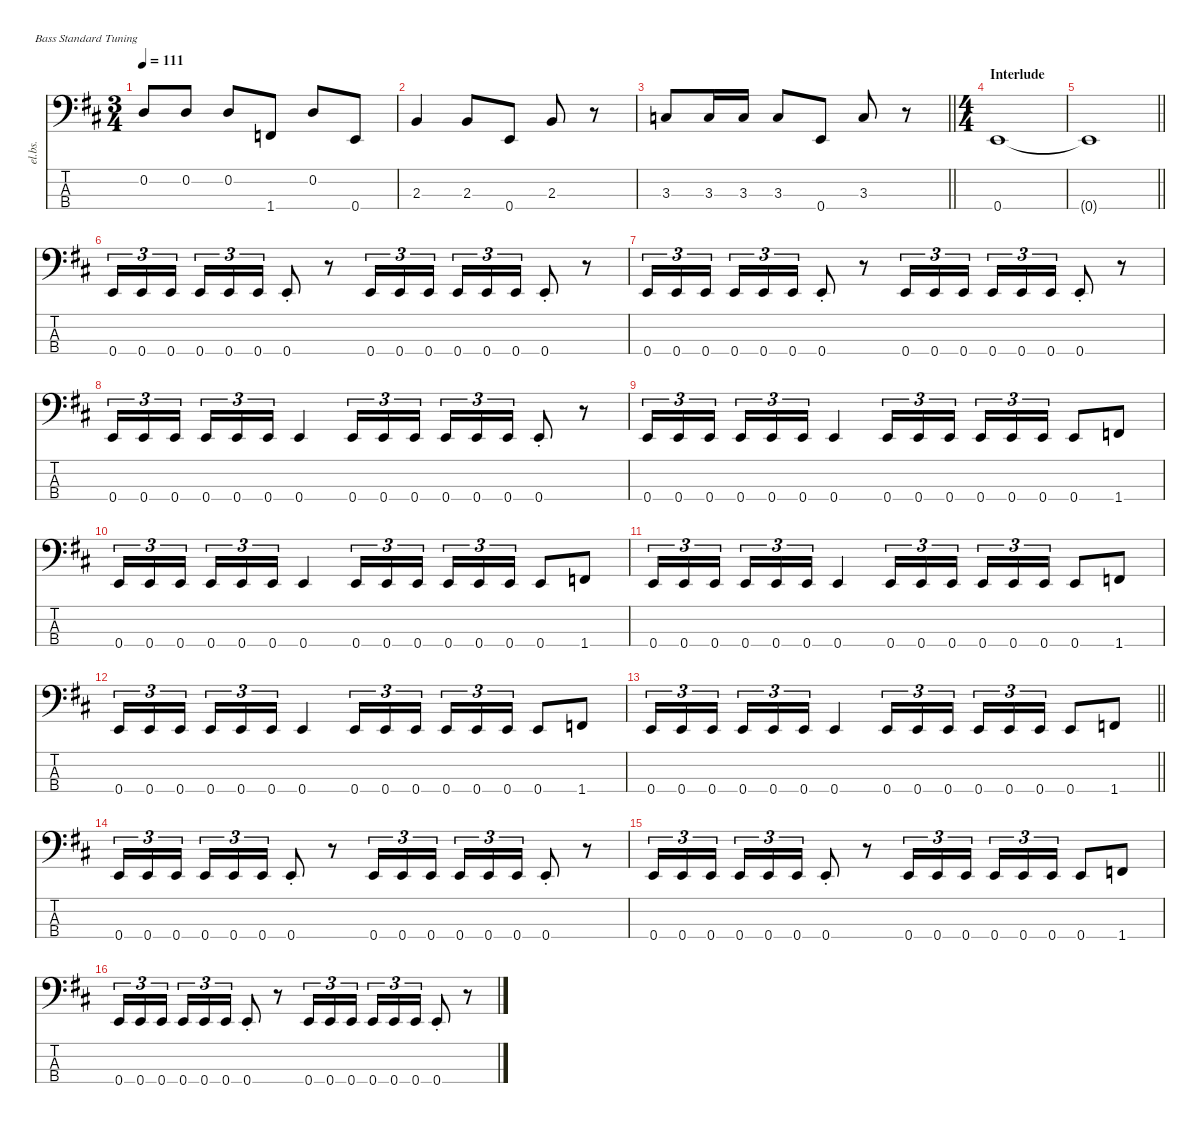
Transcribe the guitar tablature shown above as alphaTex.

\defaultSystemsLayout 4
\hideDynamics
\bracketExtendMode nobrackets
\otherSystemsTrackNameOrientation horizontal
\track ("Jason Newsted" "el.bs.") {defaultSystemsLayout 8 instrument electricbasspick}
\staff {score tabs}
\tuning (G2 D2 A1 E1)
\ts (3 4)
\tempo 111
\clef f4
\ks bminor
0.2{acc forcenatural}.8{dy f beam Up} 0.2{acc forcenatural}.8{beam Up} 0.2{acc forcenatural}.8{beam Up} 1.4{acc forcenatural}.8{beam Up} 0.2{acc forcenatural}.8{beam Up} 0.4{acc forcenatural}.8{beam Up} |
2.3{acc forcenatural}.4{beam Up} 2.3{acc forcenatural}.8{beam Up} 0.4{acc forcenatural}.8{beam Up} 2.3{acc forcenatural}.8{beam Up} r.8{beam Up} |
\barLineRight lightlight
3.3{acc forcenatural}.8{beam Up} 3.3{acc forcenatural}.16{beam Up} 3.3{acc forcenatural}.16{beam Up} 3.3{acc forcenatural}.8{beam Up} 0.4{acc forcenatural}.8{beam Up} 3.3{acc forcenatural}.8{beam Up} r.8{beam Up} |
\ts (4 4)
\beaming (8 2 2 2 2)
\section ("" "Interlude")
0.4{acc forcenatural}.1{beam Up} |
\barLineRight lightlight
0.4{t acc forcenatural}.1{beam Up} |
0.4{acc forcenatural}.16{tu (3 2) beam Up} 0.4{acc forcenatural}.16{tu (3 2) beam Up} 0.4{acc forcenatural}.16{tu (3 2) beam Up} 0.4{acc forcenatural}.16{tu (3 2) beam Up} 0.4{acc forcenatural}.16{tu (3 2) beam Up} 0.4{acc forcenatural}.16{tu (3 2) beam Up} 0.4{st acc forcenatural}.8{beam Up} r.8{beam Up} 0.4{acc forcenatural}.16{tu (3 2) beam Up} 0.4{acc forcenatural}.16{tu (3 2) beam Up} 0.4{acc forcenatural}.16{tu (3 2) beam Up} 0.4{acc forcenatural}.16{tu (3 2) beam Up} 0.4{acc forcenatural}.16{tu (3 2) beam Up} 0.4{acc forcenatural}.16{tu (3 2) beam Up} 0.4{st acc forcenatural}.8{beam Up} r.8{beam Up} |
0.4{acc forcenatural}.16{tu (3 2) beam Up} 0.4{acc forcenatural}.16{tu (3 2) beam Up} 0.4{acc forcenatural}.16{tu (3 2) beam Up} 0.4{acc forcenatural}.16{tu (3 2) beam Up} 0.4{acc forcenatural}.16{tu (3 2) beam Up} 0.4{acc forcenatural}.16{tu (3 2) beam Up} 0.4{st acc forcenatural}.8{beam Up} r.8{beam Up} 0.4{acc forcenatural}.16{tu (3 2) beam Up} 0.4{acc forcenatural}.16{tu (3 2) beam Up} 0.4{acc forcenatural}.16{tu (3 2) beam Up} 0.4{acc forcenatural}.16{tu (3 2) beam Up} 0.4{acc forcenatural}.16{tu (3 2) beam Up} 0.4{acc forcenatural}.16{tu (3 2) beam Up} 0.4{st acc forcenatural}.8{beam Up} r.8{beam Up} |
0.4{acc forcenatural}.16{tu (3 2) beam Up} 0.4{acc forcenatural}.16{tu (3 2) beam Up} 0.4{acc forcenatural}.16{tu (3 2) beam Up} 0.4{acc forcenatural}.16{tu (3 2) beam Up} 0.4{acc forcenatural}.16{tu (3 2) beam Up} 0.4{acc forcenatural}.16{tu (3 2) beam Up} 0.4{acc forcenatural}.4{beam Up} 0.4{acc forcenatural}.16{tu (3 2) beam Up} 0.4{acc forcenatural}.16{tu (3 2) beam Up} 0.4{acc forcenatural}.16{tu (3 2) beam Up} 0.4{acc forcenatural}.16{tu (3 2) beam Up} 0.4{acc forcenatural}.16{tu (3 2) beam Up} 0.4{acc forcenatural}.16{tu (3 2) beam Up} 0.4{st acc forcenatural}.8{beam Up} r.8{beam Up} |
0.4{acc forcenatural}.16{tu (3 2) beam Up} 0.4{acc forcenatural}.16{tu (3 2) beam Up} 0.4{acc forcenatural}.16{tu (3 2) beam Up} 0.4{acc forcenatural}.16{tu (3 2) beam Up} 0.4{acc forcenatural}.16{tu (3 2) beam Up} 0.4{acc forcenatural}.16{tu (3 2) beam Up} 0.4{acc forcenatural}.4{beam Up} 0.4{acc forcenatural}.16{tu (3 2) beam Up} 0.4{acc forcenatural}.16{tu (3 2) beam Up} 0.4{acc forcenatural}.16{tu (3 2) beam Up} 0.4{acc forcenatural}.16{tu (3 2) beam Up} 0.4{acc forcenatural}.16{tu (3 2) beam Up} 0.4{acc forcenatural}.16{tu (3 2) beam Up} 0.4{acc forcenatural}.8{beam Up} 1.4{acc forcenatural}.8{beam Up} |
0.4{acc forcenatural}.16{tu (3 2) beam Up} 0.4{acc forcenatural}.16{tu (3 2) beam Up} 0.4{acc forcenatural}.16{tu (3 2) beam Up} 0.4{acc forcenatural}.16{tu (3 2) beam Up} 0.4{acc forcenatural}.16{tu (3 2) beam Up} 0.4{acc forcenatural}.16{tu (3 2) beam Up} 0.4{acc forcenatural}.4{beam Up} 0.4{acc forcenatural}.16{tu (3 2) beam Up} 0.4{acc forcenatural}.16{tu (3 2) beam Up} 0.4{acc forcenatural}.16{tu (3 2) beam Up} 0.4{acc forcenatural}.16{tu (3 2) beam Up} 0.4{acc forcenatural}.16{tu (3 2) beam Up} 0.4{acc forcenatural}.16{tu (3 2) beam Up} 0.4{acc forcenatural}.8{beam Up} 1.4{acc forcenatural}.8{beam Up} |
0.4{acc forcenatural}.16{tu (3 2) beam Up} 0.4{acc forcenatural}.16{tu (3 2) beam Up} 0.4{acc forcenatural}.16{tu (3 2) beam Up} 0.4{acc forcenatural}.16{tu (3 2) beam Up} 0.4{acc forcenatural}.16{tu (3 2) beam Up} 0.4{acc forcenatural}.16{tu (3 2) beam Up} 0.4{acc forcenatural}.4{beam Up} 0.4{acc forcenatural}.16{tu (3 2) beam Up} 0.4{acc forcenatural}.16{tu (3 2) beam Up} 0.4{acc forcenatural}.16{tu (3 2) beam Up} 0.4{acc forcenatural}.16{tu (3 2) beam Up} 0.4{acc forcenatural}.16{tu (3 2) beam Up} 0.4{acc forcenatural}.16{tu (3 2) beam Up} 0.4{acc forcenatural}.8{beam Up} 1.4{acc forcenatural}.8{beam Up} |
0.4{acc forcenatural}.16{tu (3 2) beam Up} 0.4{acc forcenatural}.16{tu (3 2) beam Up} 0.4{acc forcenatural}.16{tu (3 2) beam Up} 0.4{acc forcenatural}.16{tu (3 2) beam Up} 0.4{acc forcenatural}.16{tu (3 2) beam Up} 0.4{acc forcenatural}.16{tu (3 2) beam Up} 0.4{acc forcenatural}.4{beam Up} 0.4{acc forcenatural}.16{tu (3 2) beam Up} 0.4{acc forcenatural}.16{tu (3 2) beam Up} 0.4{acc forcenatural}.16{tu (3 2) beam Up} 0.4{acc forcenatural}.16{tu (3 2) beam Up} 0.4{acc forcenatural}.16{tu (3 2) beam Up} 0.4{acc forcenatural}.16{tu (3 2) beam Up} 0.4{acc forcenatural}.8{beam Up} 1.4{acc forcenatural}.8{beam Up} |
\barLineRight lightlight
0.4{acc forcenatural}.16{tu (3 2) beam Up} 0.4{acc forcenatural}.16{tu (3 2) beam Up} 0.4{acc forcenatural}.16{tu (3 2) beam Up} 0.4{acc forcenatural}.16{tu (3 2) beam Up} 0.4{acc forcenatural}.16{tu (3 2) beam Up} 0.4{acc forcenatural}.16{tu (3 2) beam Up} 0.4{acc forcenatural}.4{beam Up} 0.4{acc forcenatural}.16{tu (3 2) beam Up} 0.4{acc forcenatural}.16{tu (3 2) beam Up} 0.4{acc forcenatural}.16{tu (3 2) beam Up} 0.4{acc forcenatural}.16{tu (3 2) beam Up} 0.4{acc forcenatural}.16{tu (3 2) beam Up} 0.4{acc forcenatural}.16{tu (3 2) beam Up} 0.4{acc forcenatural}.8{beam Up} 1.4{acc forcenatural}.8{beam Up} |
0.4{acc forcenatural}.16{tu (3 2) beam Up} 0.4{acc forcenatural}.16{tu (3 2) beam Up} 0.4{acc forcenatural}.16{tu (3 2) beam Up} 0.4{acc forcenatural}.16{tu (3 2) beam Up} 0.4{acc forcenatural}.16{tu (3 2) beam Up} 0.4{acc forcenatural}.16{tu (3 2) beam Up} 0.4{st acc forcenatural}.8{beam Up} r.8{beam Up} 0.4{acc forcenatural}.16{tu (3 2) beam Up} 0.4{acc forcenatural}.16{tu (3 2) beam Up} 0.4{acc forcenatural}.16{tu (3 2) beam Up} 0.4{acc forcenatural}.16{tu (3 2) beam Up} 0.4{acc forcenatural}.16{tu (3 2) beam Up} 0.4{acc forcenatural}.16{tu (3 2) beam Up} 0.4{st acc forcenatural}.8{beam Up} r.8{beam Up} |
0.4{acc forcenatural}.16{tu (3 2) beam Up} 0.4{acc forcenatural}.16{tu (3 2) beam Up} 0.4{acc forcenatural}.16{tu (3 2) beam Up} 0.4{acc forcenatural}.16{tu (3 2) beam Up} 0.4{acc forcenatural}.16{tu (3 2) beam Up} 0.4{acc forcenatural}.16{tu (3 2) beam Up} 0.4{st acc forcenatural}.8{beam Up} r.8{beam Up} 0.4{acc forcenatural}.16{tu (3 2) beam Up} 0.4{acc forcenatural}.16{tu (3 2) beam Up} 0.4{acc forcenatural}.16{tu (3 2) beam Up} 0.4{acc forcenatural}.16{tu (3 2) beam Up} 0.4{acc forcenatural}.16{tu (3 2) beam Up} 0.4{acc forcenatural}.16{tu (3 2) beam Up} 0.4{acc forcenatural}.8{beam Up} 1.4{acc forcenatural}.8{beam Up} |
0.4{acc forcenatural}.16{tu (3 2) beam Up} 0.4{acc forcenatural}.16{tu (3 2) beam Up} 0.4{acc forcenatural}.16{tu (3 2) beam Up} 0.4{acc forcenatural}.16{tu (3 2) beam Up} 0.4{acc forcenatural}.16{tu (3 2) beam Up} 0.4{acc forcenatural}.16{tu (3 2) beam Up} 0.4{st acc forcenatural}.8{beam Up} r.8{beam Up} 0.4{acc forcenatural}.16{tu (3 2) beam Up} 0.4{acc forcenatural}.16{tu (3 2) beam Up} 0.4{acc forcenatural}.16{tu (3 2) beam Up} 0.4{acc forcenatural}.16{tu (3 2) beam Up} 0.4{acc forcenatural}.16{tu (3 2) beam Up} 0.4{acc forcenatural}.16{tu (3 2) beam Up} 0.4{st acc forcenatural}.8{beam Up} r.8{beam Up}
